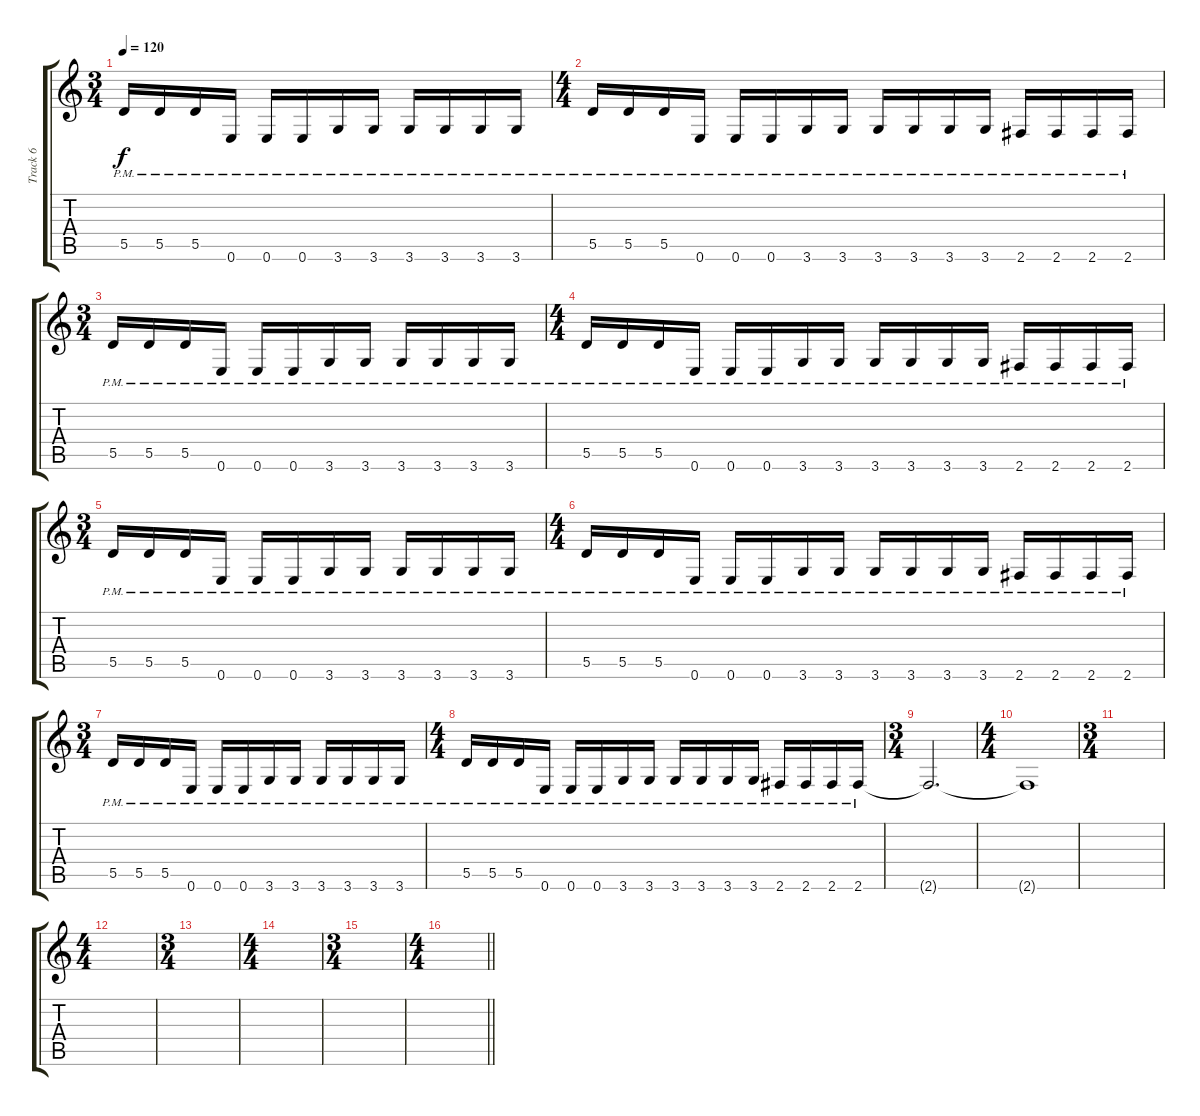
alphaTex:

\track ("Track 6" "Track 6") {instrument overdrivenguitar}
\staff {score tabs}
\tuning (E4 B3 G3 D3 A2 E2) {hide}
\ts (3 4)
\tempo 120
\clef g2
\ks c
5.5{pm}.16{dy f volume 13 balance 3} 5.5{pm}.16 5.5{pm}.16 0.6{pm}.16 0.6{pm}.16 0.6{pm}.16 3.6{pm}.16 3.6{pm}.16 3.6{pm}.16 3.6{pm}.16 3.6{pm}.16 3.6{pm}.16 |
\ts (4 4)
5.5{pm}.16 5.5{pm}.16 5.5{pm}.16 0.6{pm}.16 0.6{pm}.16 0.6{pm}.16 3.6{pm}.16 3.6{pm}.16 3.6{pm}.16 3.6{pm}.16 3.6{pm}.16 3.6{pm}.16 2.6{pm}.16 2.6{pm}.16 2.6{pm}.16 2.6{pm}.16 |
\ts (3 4)
5.5{pm}.16 5.5{pm}.16 5.5{pm}.16 0.6{pm}.16 0.6{pm}.16 0.6{pm}.16 3.6{pm}.16 3.6{pm}.16 3.6{pm}.16 3.6{pm}.16 3.6{pm}.16 3.6{pm}.16 |
\ts (4 4)
5.5{pm}.16 5.5{pm}.16 5.5{pm}.16 0.6{pm}.16 0.6{pm}.16 0.6{pm}.16 3.6{pm}.16 3.6{pm}.16 3.6{pm}.16 3.6{pm}.16 3.6{pm}.16 3.6{pm}.16 2.6{pm}.16 2.6{pm}.16 2.6{pm}.16 2.6{pm}.16 |
\ts (3 4)
5.5{pm}.16 5.5{pm}.16 5.5{pm}.16 0.6{pm}.16 0.6{pm}.16 0.6{pm}.16 3.6{pm}.16 3.6{pm}.16 3.6{pm}.16 3.6{pm}.16 3.6{pm}.16 3.6{pm}.16 |
\ts (4 4)
5.5{pm}.16 5.5{pm}.16 5.5{pm}.16 0.6{pm}.16 0.6{pm}.16 0.6{pm}.16 3.6{pm}.16 3.6{pm}.16 3.6{pm}.16 3.6{pm}.16 3.6{pm}.16 3.6{pm}.16 2.6{pm}.16 2.6{pm}.16 2.6{pm}.16 2.6{pm}.16 |
\ts (3 4)
5.5{pm}.16 5.5{pm}.16 5.5{pm}.16 0.6{pm}.16 0.6{pm}.16 0.6{pm}.16 3.6{pm}.16 3.6{pm}.16 3.6{pm}.16 3.6{pm}.16 3.6{pm}.16 3.6{pm}.16 |
\ts (4 4)
5.5{pm}.16 5.5{pm}.16 5.5{pm}.16 0.6{pm}.16 0.6{pm}.16 0.6{pm}.16 3.6{pm}.16 3.6{pm}.16 3.6{pm}.16 3.6{pm}.16 3.6{pm}.16 3.6{pm}.16 2.6{pm}.16 2.6{pm}.16 2.6{pm}.16 2.6{pm}.16 |
\ts (3 4)
2.6{t}.2{d volume 0} |
\ts (4 4)
2.6{t}.1 |
\ts (3 4)
|
\ts (4 4)
|
\ts (3 4)
|
\ts (4 4)
|
\ts (3 4)
|
\ts (4 4)
\barLineRight lightlight
